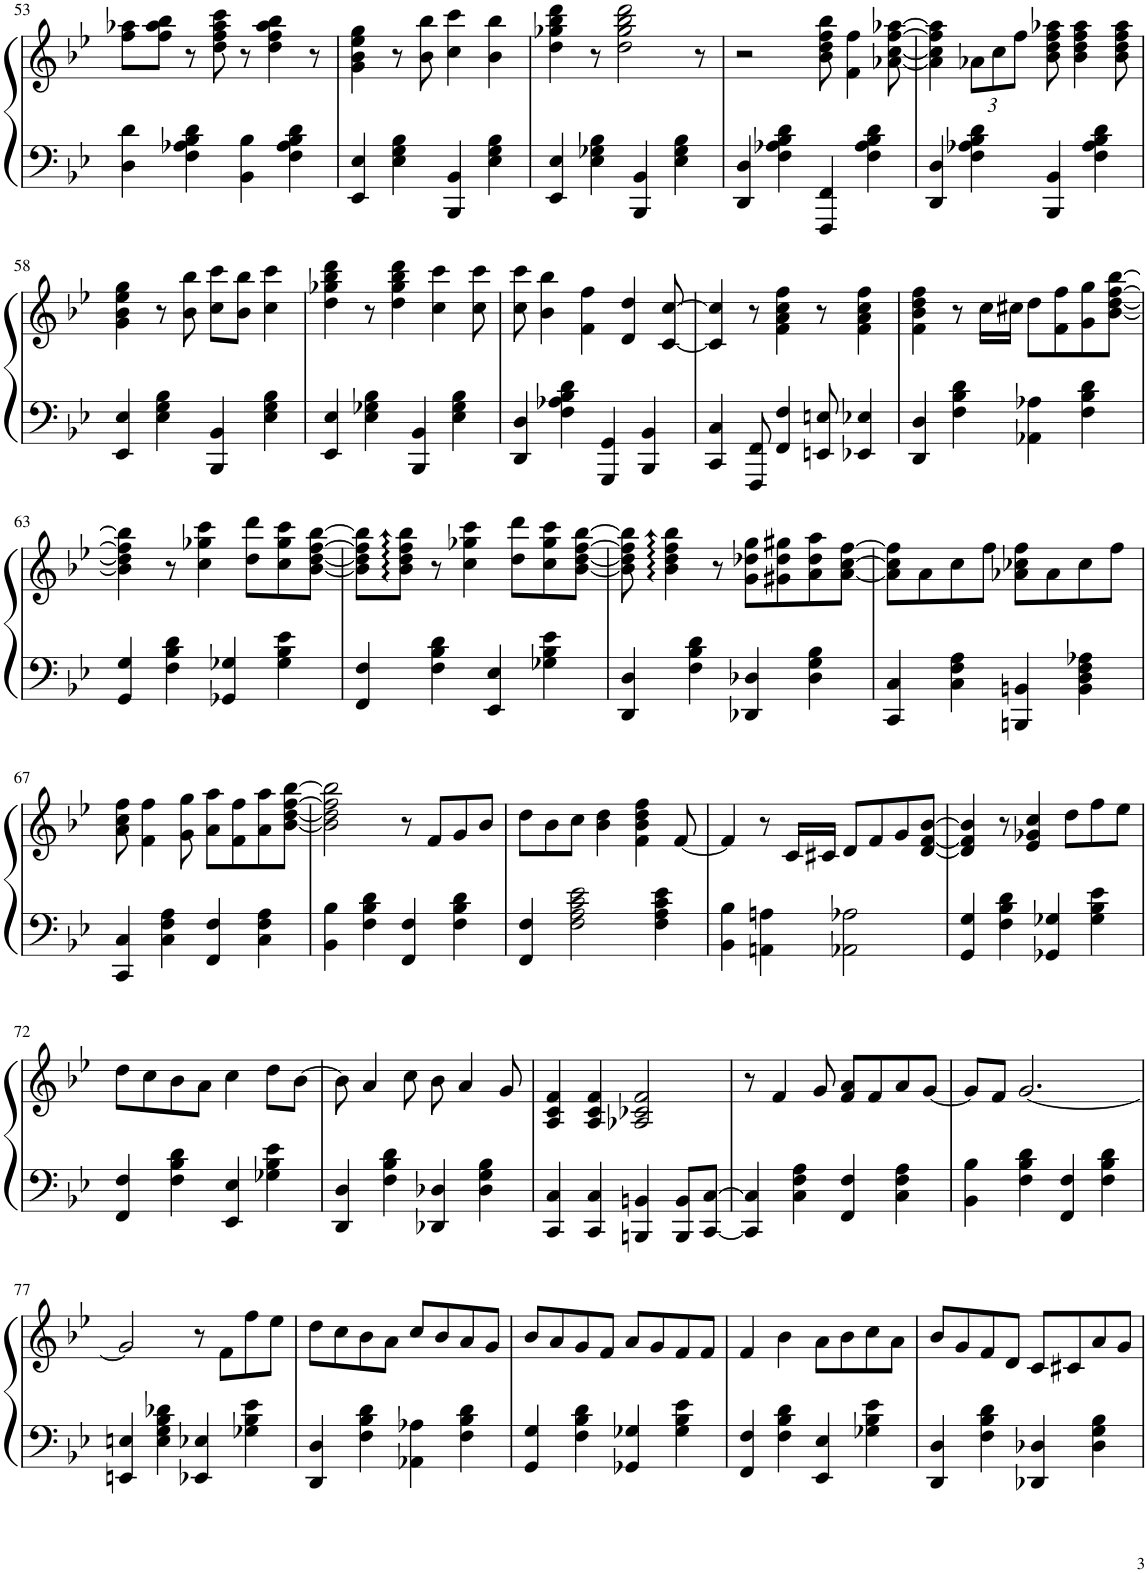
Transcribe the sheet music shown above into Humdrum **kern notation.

**kern	**kern
*part1	*part1
*staff2	*staff1
*I"Piano	*
*I'Pno.	*
!!LO:PB:g=z
*clefF4	*clefG2
*k[b-e-]	*k[b-e-]
*M4/4	*M4/4
=53	=53
4D\ 4d\	8ff\ 8aa-X\L
.	8ff\ 8aa-\ 8bb-\J
4F\ 4A-X\ 4B-\ 4d\	8r
.	8dd\ 8ff\ 8aa-\ 8ccc\
4BB-\ 4B-\	8r
.	4dd\ 4ff\ 4aa-\ 4bb-\
4F\ 4A-\ 4B-\ 4d\	.
.	8r
=54	=54
4EE-/ 4E-/	4g\ 4b-\ 4ee-\ 4gg\
4E-\ 4G\ 4B-\	8r
.	8b-\ 8bb-\
4BBB-/ 4BB-/	4cc\ 4ccc\
4E-\ 4G\ 4B-\	4b-\ 4bb-\
=55	=55
4EE-/ 4E-/	4dd\ 4gg-X\ 4bb-\ 4ddd\
4E-\ 4G-X\ 4B-\	8r
.	2dd\ 2gg-\ 2bb-\ 2ddd\
4BBB-/ 4BB-/	.
4E-\ 4G-\ 4B-\	.
.	8r
=56	=56
4DD/ 4D/	2r
4F\ 4A-X\ 4B-\ 4d\	.
4FFF/ 4FF/	8b-\ 8dd\ 8ff\ 8bb-\
.	4f\ 4ff\
4F\ 4A-\ 4B-\ 4d\	.
.	[8a-X\ [8cc\ [8ff\ [8aa-X\
=57	=57
4DD/ 4D/	4a-\] 4cc\] 4ff\] 4aa-\]
*	*Xbrackettup
4F\ 4A-X\ 4B-\ 4d\	12a-X\L
.	12cc\
.	12ff\J
4BBB-/ 4BB-/	8b-\ 8dd\ 8ff\ 8aa-X\
.	4b-\ 4dd\ 4ff\ 4aa-\
4F\ 4A-\ 4B-\ 4d\	.
.	8b-\ 8dd\ 8ff\ 8aa-\
!!LO:LB:g=z
=58	=58
4EE-/ 4E-/	4g\ 4b-\ 4ee-\ 4gg\
4E-\ 4G\ 4B-\	8r
.	8b-\ 8bb-\
4BBB-/ 4BB-/	8cc\ 8ccc\L
.	8b-\ 8bb-\J
4E-\ 4G\ 4B-\	4cc\ 4ccc\
=59	=59
4EE-/ 4E-/	4dd\ 4gg-X\ 4bb-\ 4ddd\
4E-\ 4G-X\ 4B-\	8r
.	4dd\ 4gg-\ 4bb-\ 4ddd\
4BBB-/ 4BB-/	.
.	4cc\ 4ccc\
4E-\ 4G-\ 4B-\	.
.	8cc\ 8ccc\
=60	=60
4DD/ 4D/	8cc\ 8ccc\
.	4b-\ 4bb-\
4F\ 4A-X\ 4B-\ 4d\	.
.	4f\ 4ff\
4GGG/ 4GG/	.
.	4d/ 4dd/
4BBB-/ 4BB-/	.
.	[8c/ [8cc/
=61	=61
4CC/ 4C/	4c/] 4cc/]
8FFF/ 8FF/	8r
4FF/ 4F/	4f\ 4a\ 4cc\ 4ff\
8EEn/ 8En/	8r
4EE-X/ 4E-X/	4f\ 4a\ 4cc\ 4ff\
=62	=62
4DD/ 4D/	4f\ 4b-\ 4dd\ 4ff\
4F\ 4B-\ 4d\	8r
.	16cc\LL
.	16cc#X\JJ
4AA-X\ 4A-X\	8dd\L
.	8f\ 8ff\
4F\ 4B-\ 4d\	8g\ 8gg\
.	[8b-\ [8dd\ [8ff\ [8bb-\J
!!LO:LB:g=z
=63	=63
4GG/ 4G/	4b-\] 4dd\] 4ff\] 4bb-\]
4F\ 4B-\ 4d\	8r
.	4cc\ 4gg-X\ 4ccc\
4GG-X/ 4G-X/	.
.	8dd\ 8ddd\L
4G-\ 4B-\ 4e-\	8cc\ 8gg-\ 8ccc\
.	[8b-\ [8dd\ [8ff\ [8bb-\J
=64	=64
4FF/ 4F/	8b-\] 8dd\] 8ff\] 8bb-\]L
.	8b-\ 8dd\ 8ff\ 8bb-\J
4F\ 4B-\ 4d\	8r
.	4cc\ 4gg-X\ 4ccc\
4EE-/ 4E-/	.
.	8dd\ 8ddd\L
4G-X\ 4B-\ 4e-\	8cc\ 8gg-\ 8ccc\
.	[8b-\ [8dd\ [8ff\ [8bb-\J
=65	=65
4DD/ 4D/	8b-\] 8dd\] 8ff\] 8bb-\]
.	4b-\ 4dd\ 4ff\ 4bb-\
4F\ 4B-\ 4d\	.
.	8r
4DD-X/ 4D-X/	8g\ 8dd-X\ 8gg\L
.	8g#X\ 8dd-\ 8gg#X\
4D-\ 4G\ 4B-\	8a\ 8dd-\ 8aa\
.	[8a\ [8cc\ [8ff\J
=66	=66
4CC/ 4C/	8a\] 8cc\] 8ff\]L
.	8a\
4C\ 4F\ 4A\	8cc\
.	8ff\J
4BBBn/ 4BBn/	8a-X\ 8cc-X\ 8ff\L
.	8a-\
4BB\ 4D\ 4F\ 4A-X\	8cc-\
.	8ff\J
!!LO:LB:g=z
=67	=67
4CC/ 4C/	8a\ 8cc\ 8ff\
.	4f\ 4ff\
4C\ 4F\ 4A\	.
.	8g\ 8gg\
4FF/ 4F/	8a\ 8aa\L
.	8f\ 8ff\
4C\ 4F\ 4A\	8a\ 8aa\
.	[8b-\ [8dd\ [8ff\ [8bb-\J
=68	=68
4BB-\ 4B-\	2b-\] 2dd\] 2ff\] 2bb-\]
4F\ 4B-\ 4d\	.
4FF/ 4F/	8r
.	8f/L
4F\ 4B-\ 4d\	8g/
.	8b-/J
=69	=69
4FF/ 4F/	8dd\L
.	8b-\
2F\ 2A\ 2c\ 2e-\	8cc\J
.	4b-\ 4dd\
.	4f\ 4b-\ 4dd\ 4ff\
4F\ 4A\ 4c\ 4e-\	.
.	[8f/
=70	=70
4BB-\ 4B-\	4f/]
4AAn\ 4An\	8r
.	16c/LL
.	16c#X/JJ
2AA-X\ 2A-X\	8d/L
.	8f/
.	8g/
.	[8d/ [8f/ [8b-/J
=71	=71
4GG/ 4G/	4d/] 4f/] 4b-/]
4F\ 4B-\ 4d\	8r
.	4e-/ 4g-X/ 4cc/
4GG-X/ 4G-X/	.
.	8dd\L
4G-\ 4B-\ 4e-\	8ff\
.	8ee-\J
!!LO:LB:g=z
=72	=72
4FF/ 4F/	8dd\L
.	8cc\
4F\ 4B-\ 4d\	8b-\
.	8a\J
4EE-/ 4E-/	4cc\
4G-X\ 4B-\ 4e-\	8dd\L
.	[8b-\J
=73	=73
4DD/ 4D/	8b-\]
.	4a/
4F\ 4B-\ 4d\	.
.	8cc\
4DD-X/ 4D-X/	8b-\
.	4a/
4D-\ 4G\ 4B-\	.
.	8g/
=74	=74
4CC/ 4C/	4A/ 4c/ 4f/
4CC/ 4C/	4A/ 4c/ 4f/
4BBBn/ 4BBn/	2A-X/ 2c-X/ 2f/
8BBB/ 8BB/L	.
[8CC/ [8C/J	.
=75	=75
4CC/] 4C/]	8r
.	4f/
4C\ 4F\ 4A\	.
.	8g/
4FF/ 4F/	8f/ 8a/L
.	8f/
4C\ 4F\ 4A\	8a/
.	[8g/J
=76	=76
4BB-\ 4B-\	8g/L]
.	8f/J
4F\ 4B-\ 4d\	[2.g/
4FF/ 4F/	.
4F\ 4B-\ 4d\	.
!!LO:LB:g=z
=77	=77
4EEn/ 4En/	2g/]
4E\ 4G\ 4B-\ 4d-X\	.
4EE-X/ 4E-X/	8r
.	8f\L
4G-X\ 4B-\ 4e-\	8ff\
.	8ee-\J
=78	=78
4DD/ 4D/	8dd\L
.	8cc\
4F\ 4B-\ 4d\	8b-\
.	8a\J
4AA-X\ 4A-X\	8cc/L
.	8b-/
4F\ 4B-\ 4d\	8a/
.	8g/J
=79	=79
4GG/ 4G/	8b-/L
.	8a/
4F\ 4B-\ 4d\	8g/
.	8f/J
4GG-X/ 4G-X/	8a/L
.	8g/
4G-\ 4B-\ 4e-\	8f/
.	8f/J
=80	=80
4FF/ 4F/	4f/
4F\ 4B-\ 4d\	4b-\
4EE-/ 4E-/	8a\L
.	8b-\
4G-X\ 4B-\ 4e-\	8cc\
.	8a\J
=81	=81
4DD/ 4D/	8b-/L
.	8g/
4F\ 4B-\ 4d\	8f/
.	8d/J
4DD-X/ 4D-X/	8c/L
.	8c#X/
4D-\ 4G\ 4B-\	8a/
.	8g/J
=	=
*-	*-
